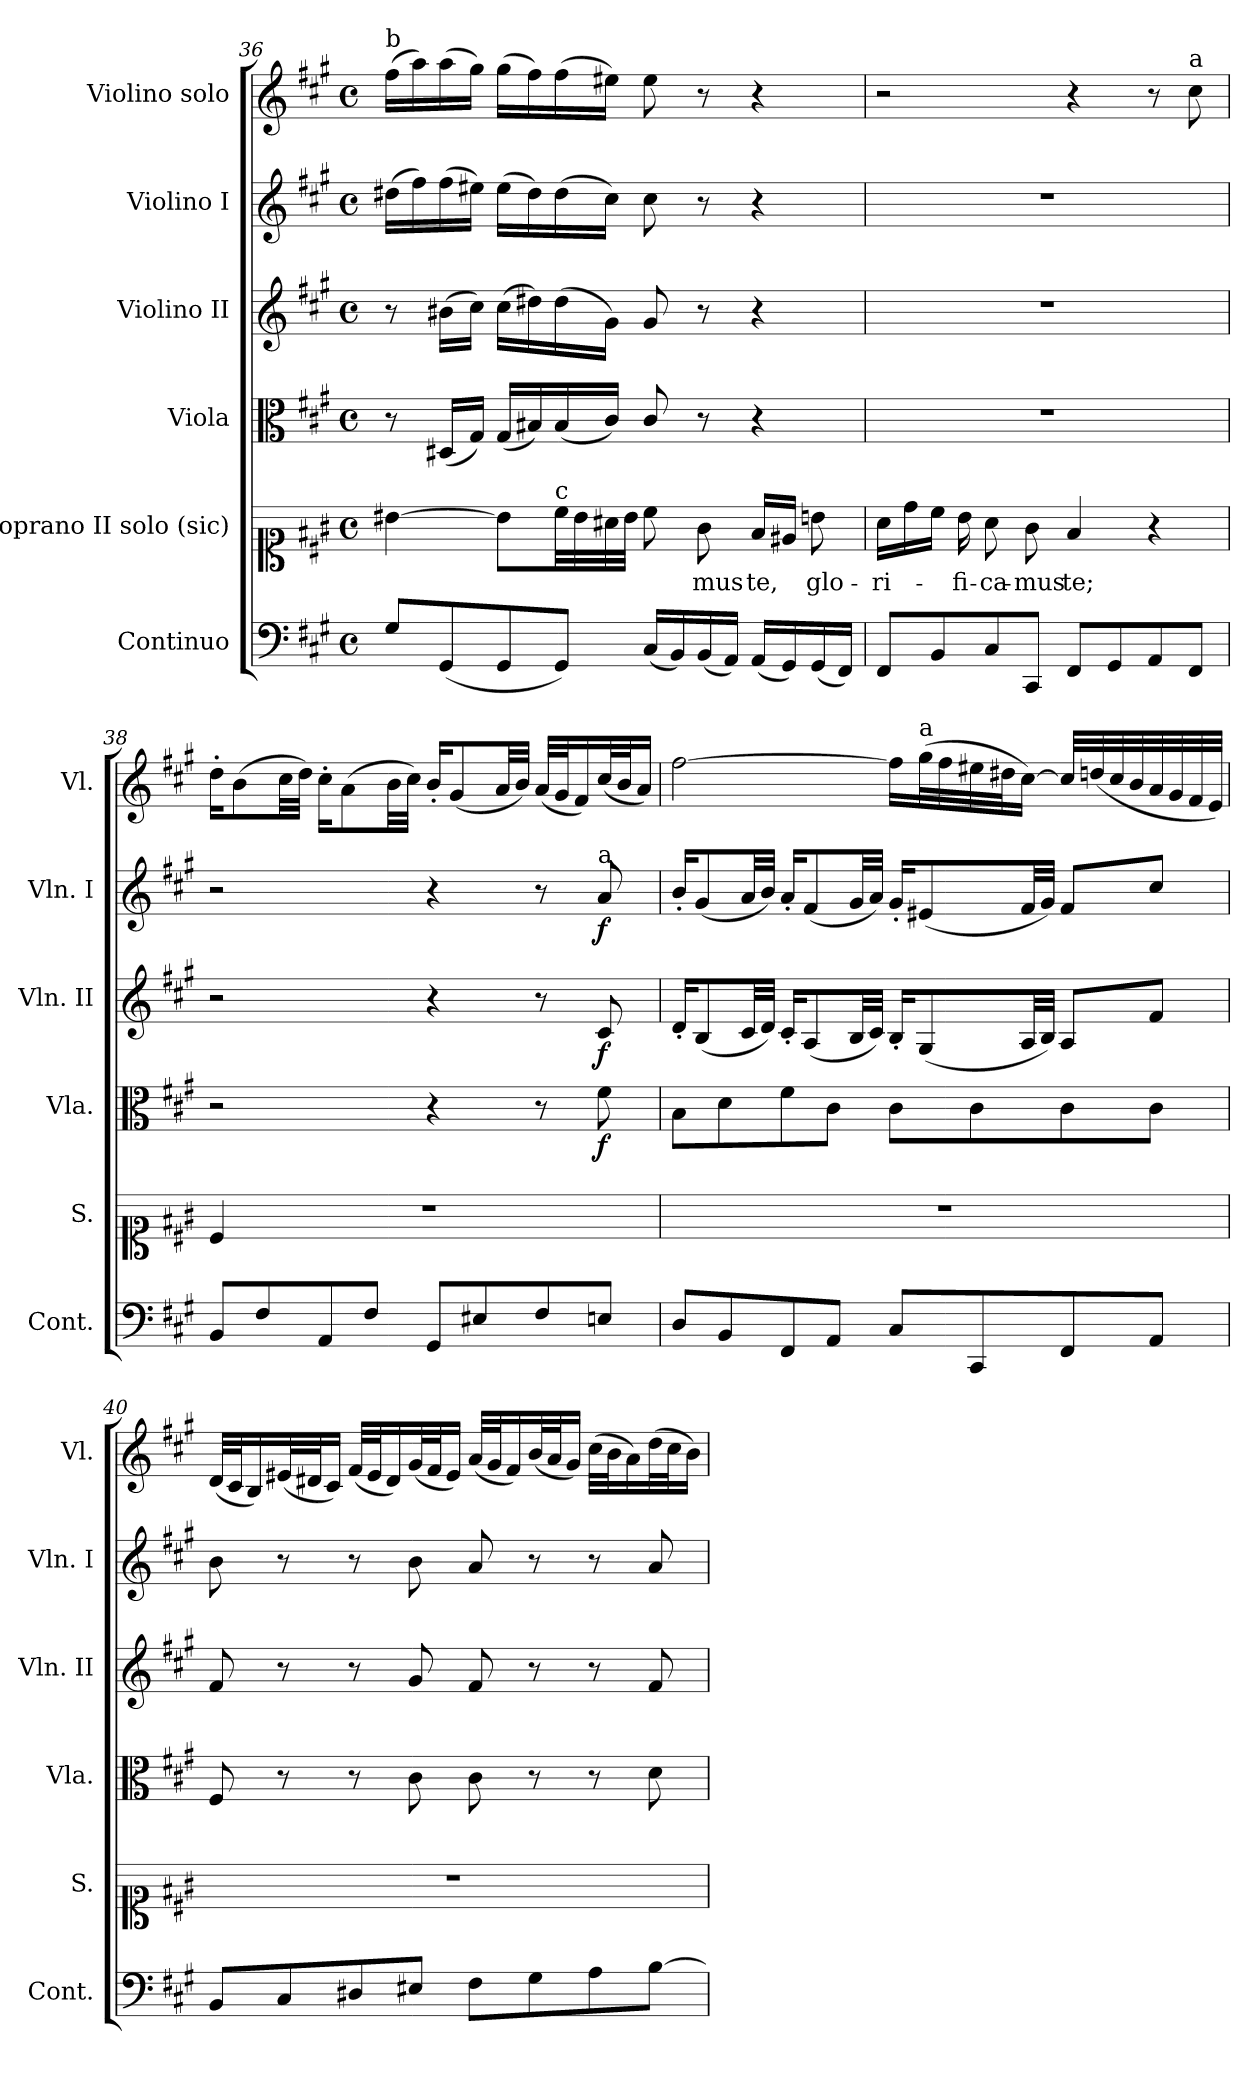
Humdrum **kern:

**kern	**kern	**text	**kern	**dynam	**kern	**dynam	**kern	**dynam	**kern
*part6	*part5	*part5	*part4	*part4	*part3	*part3	*part2	*part2	*part1
*staff6	*staff5	*staff5	*staff4	*staff4	*staff3	*staff3	*staff2	*staff2	*staff1
*I"Continuo	*I"Soprano II solo (sic)	*	*I"Viola	*	*I"Violino II	*	*I"Violino I	*	*I"Violino solo
*I'Cont.	*I'S.	*	*I'Vla.	*	*I'Vln. II	*	*I'Vln. I	*	*I'Vl.
*clefF4	*clefC1	*	*clefC3	*	*clefG2	*	*clefG2	*	*clefG2
*k[f#c#g#]	*k[f#c#g#]	*	*k[f#c#g#]	*	*k[f#c#g#]	*	*k[f#c#g#]	*	*k[f#c#g#]
*M4/4	*M4/4	*	*M4/4	*	*M4/4	*	*M4/4	*	*M4/4
*met(c)	*met(c)	*	*met(c)	*	*met(c)	*	*met(c)	*	*met(c)
=36	=36	=36	=36	=36	=36	=36	=36	=36	=36
!	!	!	!	!	!	!	!	!	!LO:TX:a:t=b
8G#/L	[4b#X\	.	8r	.	8r	.	(16dd#X\LL	.	(16ff#\LL
.	.	.	.	.	.	.	16ff#\)	.	16aa\)
(8GG#/	.	.	(16D#X/LL	.	(16b#X\LL	.	(16ff#\	.	(16aa\
.	.	.	16G#/JJ)	.	16cc#\JJ)	.	16ee#X\JJ)	.	16gg#\JJ)
8GG#/	8b#\L]	.	(16G#/LL	.	(16cc#\LL	.	(16ee#\LL	.	(16gg#\LL
.	.	.	16B#X/)	.	16dd#X\)	.	16dd#\)	.	16ff#\)
!	!LO:TX:a:t=c	!	!	!	!	!	!	!	!
8GG#/J)	32cc#\LL	.	(16B#/	.	(16dd#\	.	(16dd#\	.	(16ff#\
.	32b#\	.	.	.	.	.	.	.	.
.	32a#X\	.	16c#/JJ)	.	16g#\JJ)	.	16cc#\JJ)	.	16ee#X\JJ)
.	32b#\JJJ	.	.	.	.	.	.	.	.
(16C#/LL	8cc#\	.	8c#/	.	8g#/	.	8cc#\	.	8ee#\
16BB/)	.	.	.	.	.	.	.	.	.
(16BB/	8g#\	-mus	8r	.	8r	.	8r	.	8r
16AA/JJ)	.	.	.	.	.	.	.	.	.
(16AA/LL	16f#/LL	te,	4r	.	4r	.	4r	.	4r
16GG#/)	16e#X/JJ	.	.	.	.	.	.	.	.
(16GG#/	8bn\	glo-	.	.	.	.	.	.	.
16FF#/JJ)	.	.	.	.	.	.	.	.	.
=37	=37	=37	=37	=37	=37	=37	=37	=37	=37
8FF#/L	16a\LL	-ri-	1r	.	1r	.	1r	.	2r
.	16dd\	.	.	.	.	.	.	.	.
8BB/	16cc#\JJ	.	.	.	.	.	.	.	.
.	16b\	-fi-	.	.	.	.	.	.	.
8C#/	8a\	-ca-	.	.	.	.	.	.	.
8CC#/J	8g#\	-mus	.	.	.	.	.	.	.
8FF#/L	4f#/	te;	.	.	.	.	.	.	4r
8GG#/	.	.	.	.	.	.	.	.	.
8AA/	4r	.	.	.	.	.	.	.	8r
!	!	!	!	!	!	!	!	!	!LO:TX:a:t=a
8FF#/J	.	.	.	.	.	.	.	.	8cc#\
=38	=38	=38	=38	=38	=38	=38	=38	=38	=38
*	*^	*	*	*	*	*	*	*	*
8BB/L	1r	4c#/	.	2r	.	2r	.	2r	.	16dd'\KL
.	.	.	.	.	.	.	.	.	.	(8b\
8F#/	.	.	.	.	.	.	.	.	.	.
.	.	.	.	.	.	.	.	.	.	32cc#\LL
.	.	.	.	.	.	.	.	.	.	32dd\JJJ)
8AA/	.	2.ryy	.	.	.	.	.	.	.	16cc#'\KL
.	.	.	.	.	.	.	.	.	.	(8a\
8F#/J	.	.	.	.	.	.	.	.	.	.
.	.	.	.	.	.	.	.	.	.	32b\LL
.	.	.	.	.	.	.	.	.	.	32cc#\JJJ)
8GG#/L	.	.	.	4r	.	4r	.	4r	.	16b'/KL
.	.	.	.	.	.	.	.	.	.	(8g#/
8E#X/	.	.	.	.	.	.	.	.	.	.
.	.	.	.	.	.	.	.	.	.	32a/LL
.	.	.	.	.	.	.	.	.	.	32b/JJJ)
8F#/	.	.	.	8r	.	8r	.	8r	.	(32a/LLL
.	.	.	.	.	.	.	.	.	.	32g#/J
.	.	.	.	.	.	.	.	.	.	16f#/)
!	!	!	!	!	!	!	!	!LO:TX:a:t=a	!	!
!	!	!	!	!	!LO:DY:b	!	!LO:DY:b	!	!LO:DY:b	!
8En/J	.	.	.	8f#\	f	8c#/	f	8a/	f	(32cc#/L
.	.	.	.	.	.	.	.	.	.	32b/J
.	.	.	.	.	.	.	.	.	.	16a/JJ)
*	*v	*v	*	*	*	*	*	*	*	*
=39	=39	=39	=39	=39	=39	=39	=39	=39	=39
8D/L	1r	.	8B\L	.	16d'/KL	.	16b'/KL	.	[2ff#\
.	.	.	.	.	(8B/	.	(8g#/	.	.
8BB/	.	.	8d\	.	.	.	.	.	.
.	.	.	.	.	32c#/LL	.	32a/LL	.	.
.	.	.	.	.	32d/JJJ)	.	32b/JJJ)	.	.
8FF#/	.	.	8f#\	.	16c#'/KL	.	16a'/KL	.	.
.	.	.	.	.	(8A/	.	(8f#/	.	.
8AA/J	.	.	8c#\J	.	.	.	.	.	.
.	.	.	.	.	32B/LL	.	32g#/LL	.	.
.	.	.	.	.	32c#/JJJ)	.	32a/JJJ)	.	.
8C#/L	.	.	8c#\L	.	16B'/KL	.	16g#'/KL	.	16ff#\LL]
!	!	!	!	!	!	!	!	!	!LO:TX:a:t=a
.	.	.	.	.	(8G#/	.	(8e#X/	.	(32gg#\L
.	.	.	.	.	.	.	.	.	32ff#\
8CC#/	.	.	8c#\	.	.	.	.	.	32ee#X\
.	.	.	.	.	.	.	.	.	32dd#X\J
.	.	.	.	.	32A/LL	.	32f#/LL	.	[16cc#\JJ)
.	.	.	.	.	32B/JJJ)	.	32g#/JJJ)	.	.
8FF#/	.	.	8c#\	.	8A/L	.	8f#/L	.	32cc#/LLL]
.	.	.	.	.	.	.	.	.	(32ddn/
.	.	.	.	.	.	.	.	.	32cc#/
.	.	.	.	.	.	.	.	.	32b/
8AA/J	.	.	8c#\J	.	8f#/J	.	8cc#/J	.	32a/
.	.	.	.	.	.	.	.	.	32g#/
.	.	.	.	.	.	.	.	.	32f#/
.	.	.	.	.	.	.	.	.	32e/JJJ)
=40	=40	=40	=40	=40	=40	=40	=40	=40	=40
8BB/L	1r	.	8F#/	.	8f#/	.	8b\	.	(32d/LLL
.	.	.	.	.	.	.	.	.	32c#/J
.	.	.	.	.	.	.	.	.	16B/)
8C#/	.	.	8r	.	8r	.	8r	.	(32e#X/L
.	.	.	.	.	.	.	.	.	32d#X/J
.	.	.	.	.	.	.	.	.	16c#/JJ)
8D#X/	.	.	8r	.	8r	.	8r	.	(32f#/LLL
.	.	.	.	.	.	.	.	.	32e#/J
.	.	.	.	.	.	.	.	.	16d#/)
8E#X/J	.	.	8c#\	.	8g#/	.	8b\	.	(32g#/L
.	.	.	.	.	.	.	.	.	32f#/J
.	.	.	.	.	.	.	.	.	16e#/JJ)
8F#\L	.	.	8c#\	.	8f#/	.	8a/	.	(32a/LLL
.	.	.	.	.	.	.	.	.	32g#/J
.	.	.	.	.	.	.	.	.	16f#/)
8G#\	.	.	8r	.	8r	.	8r	.	(32b/L
.	.	.	.	.	.	.	.	.	32a/J
.	.	.	.	.	.	.	.	.	16g#/JJ)
8A\	.	.	8r	.	8r	.	8r	.	(32cc#\LLL
.	.	.	.	.	.	.	.	.	32b\J
.	.	.	.	.	.	.	.	.	16a\)
[8B\J	.	.	8d\	.	8f#/	.	8a/	.	(32dd\L
.	.	.	.	.	.	.	.	.	32cc#\J
.	.	.	.	.	.	.	.	.	16b\JJ)
=	=	=	=	=	=	=	=	=	=
*-	*-	*-	*-	*-	*-	*-	*-	*-	*-
